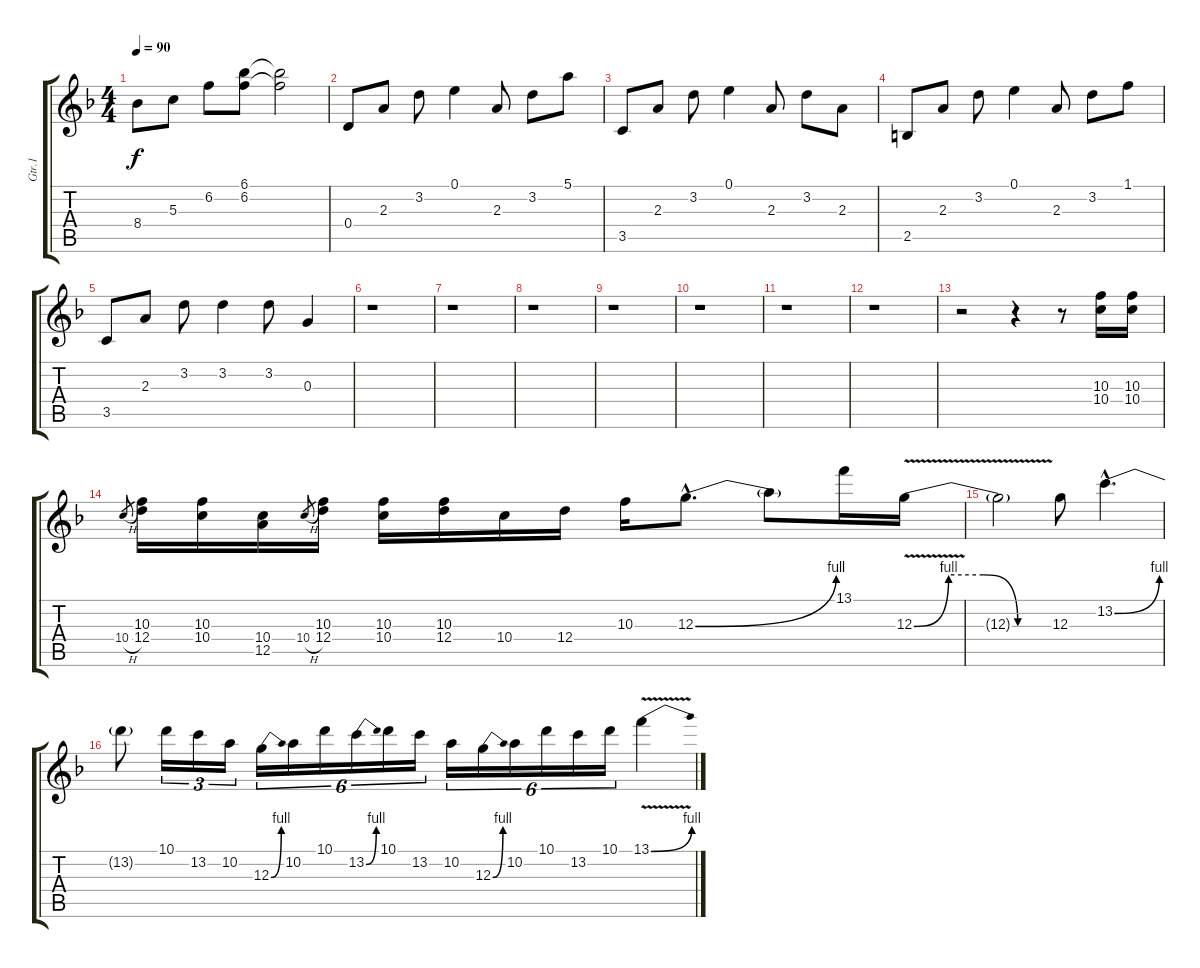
\track ("Gtr.1" "Gtr.1") {instrument electricguitarclean}
\staff {score tabs}
\tuning (E4 B3 G3 D3 A2 E2) {hide}
\ts (4 4)
\tempo 90
\clef g2
\ks f
8.4.8{dy f} 5.3.8 6.2.8 (6.1 6.2).8 (6.1{t} 6.2{t}).2 |
0.4.8 2.3.8 3.2.8 0.1.4 2.3.8 3.2.8 5.1.8 |
3.5.8 2.3.8 3.2.8 0.1.4 2.3.8 3.2.8 2.3.8 |
2.5.8 2.3.8 3.2.8 0.1.4 2.3.8 3.2.8 1.1.8 |
3.5.8 2.3.8 3.2.8 3.2.4 3.2.8 0.3.4 |
r.1 |
r.1 |
r.1 |
r.1 |
r.1 |
r.1 |
r.1 |
r.2 r.4 r.8{instrument distortionguitar} (10.3 10.4).16 (10.3 10.4).16 |
10.4{h}.8{gr} (10.3 12.4).16 (10.3 10.4).16 (10.4 12.5).16 10.4{h}.8{gr} (10.3 12.4).16 (10.3 10.4).16 (10.3 12.4).16 10.4.16 12.4.16 10.3.16 12.3{be (bend 0 0 60 4) hac}.8{d} 12.3{t}.8 13.1.16 12.3{be (custom 0 0 15 4 30 4 45 0 60 0) v}.16 |
12.3{t}.2 12.3.8 13.2{be (bend 0 0 60 4) hac}.4{d} |
13.2{t}.8 10.1.16{tu (3 2)} 13.2.16{tu (3 2)} 10.2.16{tu (3 2)} 12.3{be (bend 0 0 60 4)}.16{tu (6 4)} 10.2.16{tu (6 4)} 10.1.16{tu (6 4)} 13.2{be (bend 0 0 60 4)}.16{tu (6 4)} 10.1.16{tu (6 4)} 13.2.16{tu (6 4)} 10.2.16{tu (6 4)} 12.3{be (bend 0 0 60 4)}.16{tu (6 4)} 10.2.16{tu (6 4)} 10.1.16{tu (6 4)} 13.2.16{tu (6 4)} 10.1.16{tu (6 4)} 13.1{be (bend 0 0 60 4) v}.4
